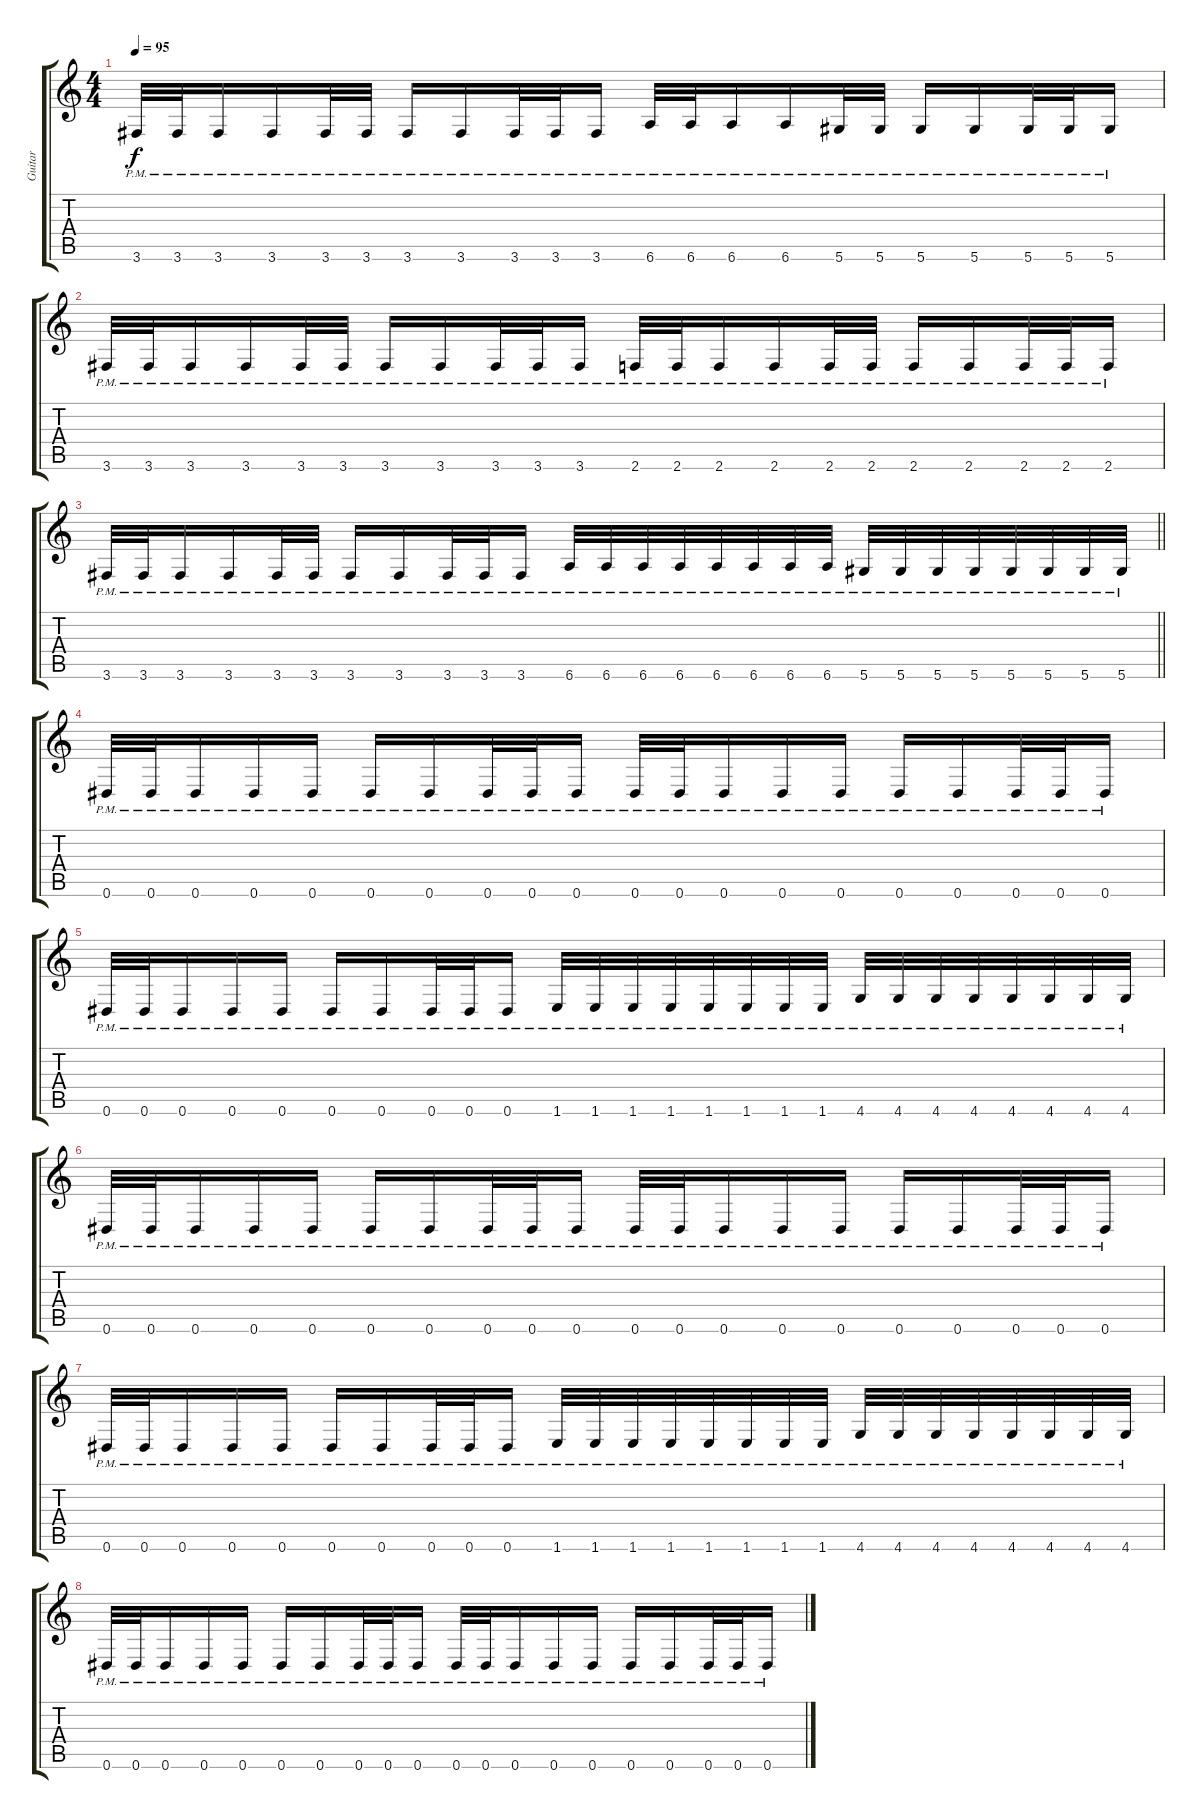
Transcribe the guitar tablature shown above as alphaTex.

\track ("Guitar" "Guitar") {instrument overdrivenguitar}
\staff {score tabs}
\tuning (Eb4 Bb3 Gb3 Db3 Ab2 Eb2) {hide}
\ts (4 4)
\tempo 95
\clef g2
\ks c
3.6{pm}.32{dy f} 3.6{pm}.32 3.6{pm}.16 3.6{pm}.16 3.6{pm}.32 3.6{pm}.32 3.6{pm}.16 3.6{pm}.16 3.6{pm}.32 3.6{pm}.32 3.6{pm}.16 6.6{pm}.32 6.6{pm}.32 6.6{pm}.16 6.6{pm}.16 5.6{pm}.32 5.6{pm}.32 5.6{pm}.16 5.6{pm}.16 5.6{pm}.32 5.6{pm}.32 5.6{pm}.16 |
3.6{pm}.32 3.6{pm}.32 3.6{pm}.16 3.6{pm}.16 3.6{pm}.32 3.6{pm}.32 3.6{pm}.16 3.6{pm}.16 3.6{pm}.32 3.6{pm}.32 3.6{pm}.16 2.6{pm}.32 2.6{pm}.32 2.6{pm}.16 2.6{pm}.16 2.6{pm}.32 2.6{pm}.32 2.6{pm}.16 2.6{pm}.16 2.6{pm}.32 2.6{pm}.32 2.6{pm}.16 |
\barLineRight lightlight
3.6{pm}.32 3.6{pm}.32 3.6{pm}.16 3.6{pm}.16 3.6{pm}.32 3.6{pm}.32 3.6{pm}.16 3.6{pm}.16 3.6{pm}.32 3.6{pm}.32 3.6{pm}.16 6.6{pm}.32 6.6{pm}.32 6.6{pm}.32 6.6{pm}.32 6.6{pm}.32 6.6{pm}.32 6.6{pm}.32 6.6{pm}.32 5.6{pm}.32 5.6{pm}.32 5.6{pm}.32 5.6{pm}.32 5.6{pm}.32 5.6{pm}.32 5.6{pm}.32 5.6{pm}.32 |
0.6{pm}.32 0.6{pm}.32 0.6{pm}.16 0.6{pm}.16 0.6{pm}.16 0.6{pm}.16 0.6{pm}.16 0.6{pm}.32 0.6{pm}.32 0.6{pm}.16 0.6{pm}.32 0.6{pm}.32 0.6{pm}.16 0.6{pm}.16 0.6{pm}.16 0.6{pm}.16 0.6{pm}.16 0.6{pm}.32 0.6{pm}.32 0.6{pm}.16 |
0.6{pm}.32 0.6{pm}.32 0.6{pm}.16 0.6{pm}.16 0.6{pm}.16 0.6{pm}.16 0.6{pm}.16 0.6{pm}.32 0.6{pm}.32 0.6{pm}.16 1.6{pm}.32 1.6{pm}.32 1.6{pm}.32 1.6{pm}.32 1.6{pm}.32 1.6{pm}.32 1.6{pm}.32 1.6{pm}.32 4.6{pm}.32 4.6{pm}.32 4.6{pm}.32 4.6{pm}.32 4.6{pm}.32 4.6{pm}.32 4.6{pm}.32 4.6{pm}.32 |
0.6{pm}.32 0.6{pm}.32 0.6{pm}.16 0.6{pm}.16 0.6{pm}.16 0.6{pm}.16 0.6{pm}.16 0.6{pm}.32 0.6{pm}.32 0.6{pm}.16 0.6{pm}.32 0.6{pm}.32 0.6{pm}.16 0.6{pm}.16 0.6{pm}.16 0.6{pm}.16 0.6{pm}.16 0.6{pm}.32 0.6{pm}.32 0.6{pm}.16 |
0.6{pm}.32 0.6{pm}.32 0.6{pm}.16 0.6{pm}.16 0.6{pm}.16 0.6{pm}.16 0.6{pm}.16 0.6{pm}.32 0.6{pm}.32 0.6{pm}.16 1.6{pm}.32 1.6{pm}.32 1.6{pm}.32 1.6{pm}.32 1.6{pm}.32 1.6{pm}.32 1.6{pm}.32 1.6{pm}.32 4.6{pm}.32 4.6{pm}.32 4.6{pm}.32 4.6{pm}.32 4.6{pm}.32 4.6{pm}.32 4.6{pm}.32 4.6{pm}.32 |
0.6{pm}.32 0.6{pm}.32 0.6{pm}.16 0.6{pm}.16 0.6{pm}.16 0.6{pm}.16 0.6{pm}.16 0.6{pm}.32 0.6{pm}.32 0.6{pm}.16 0.6{pm}.32 0.6{pm}.32 0.6{pm}.16 0.6{pm}.16 0.6{pm}.16 0.6{pm}.16 0.6{pm}.16 0.6{pm}.32 0.6{pm}.32 0.6{pm}.16
